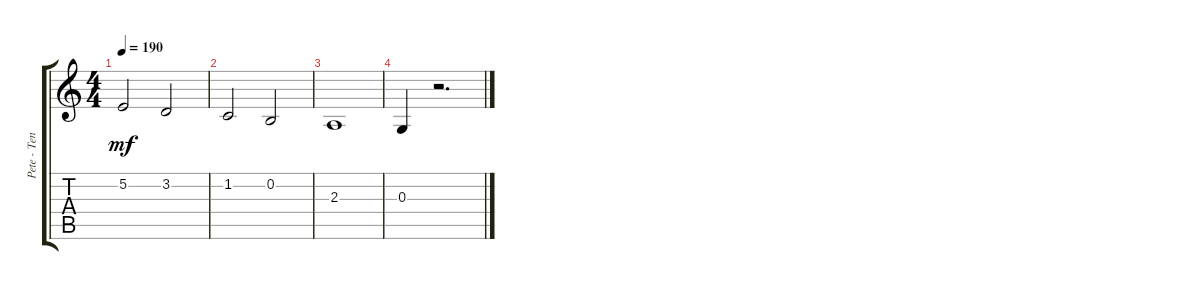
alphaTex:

\track ("Pete - Tenor Sax" "Pete - Ten") {instrument tenorsax}
\staff {score tabs}
\tuning (E4 B3 G3 D3 A2 E2) {hide}
\ts (4 4)
\tempo 190
\clef g2
\ks c
5.2.2{dy mf} 3.2.2 |
1.2.2 0.2.2 |
2.3.1 |
0.3.4 r.2{d}
